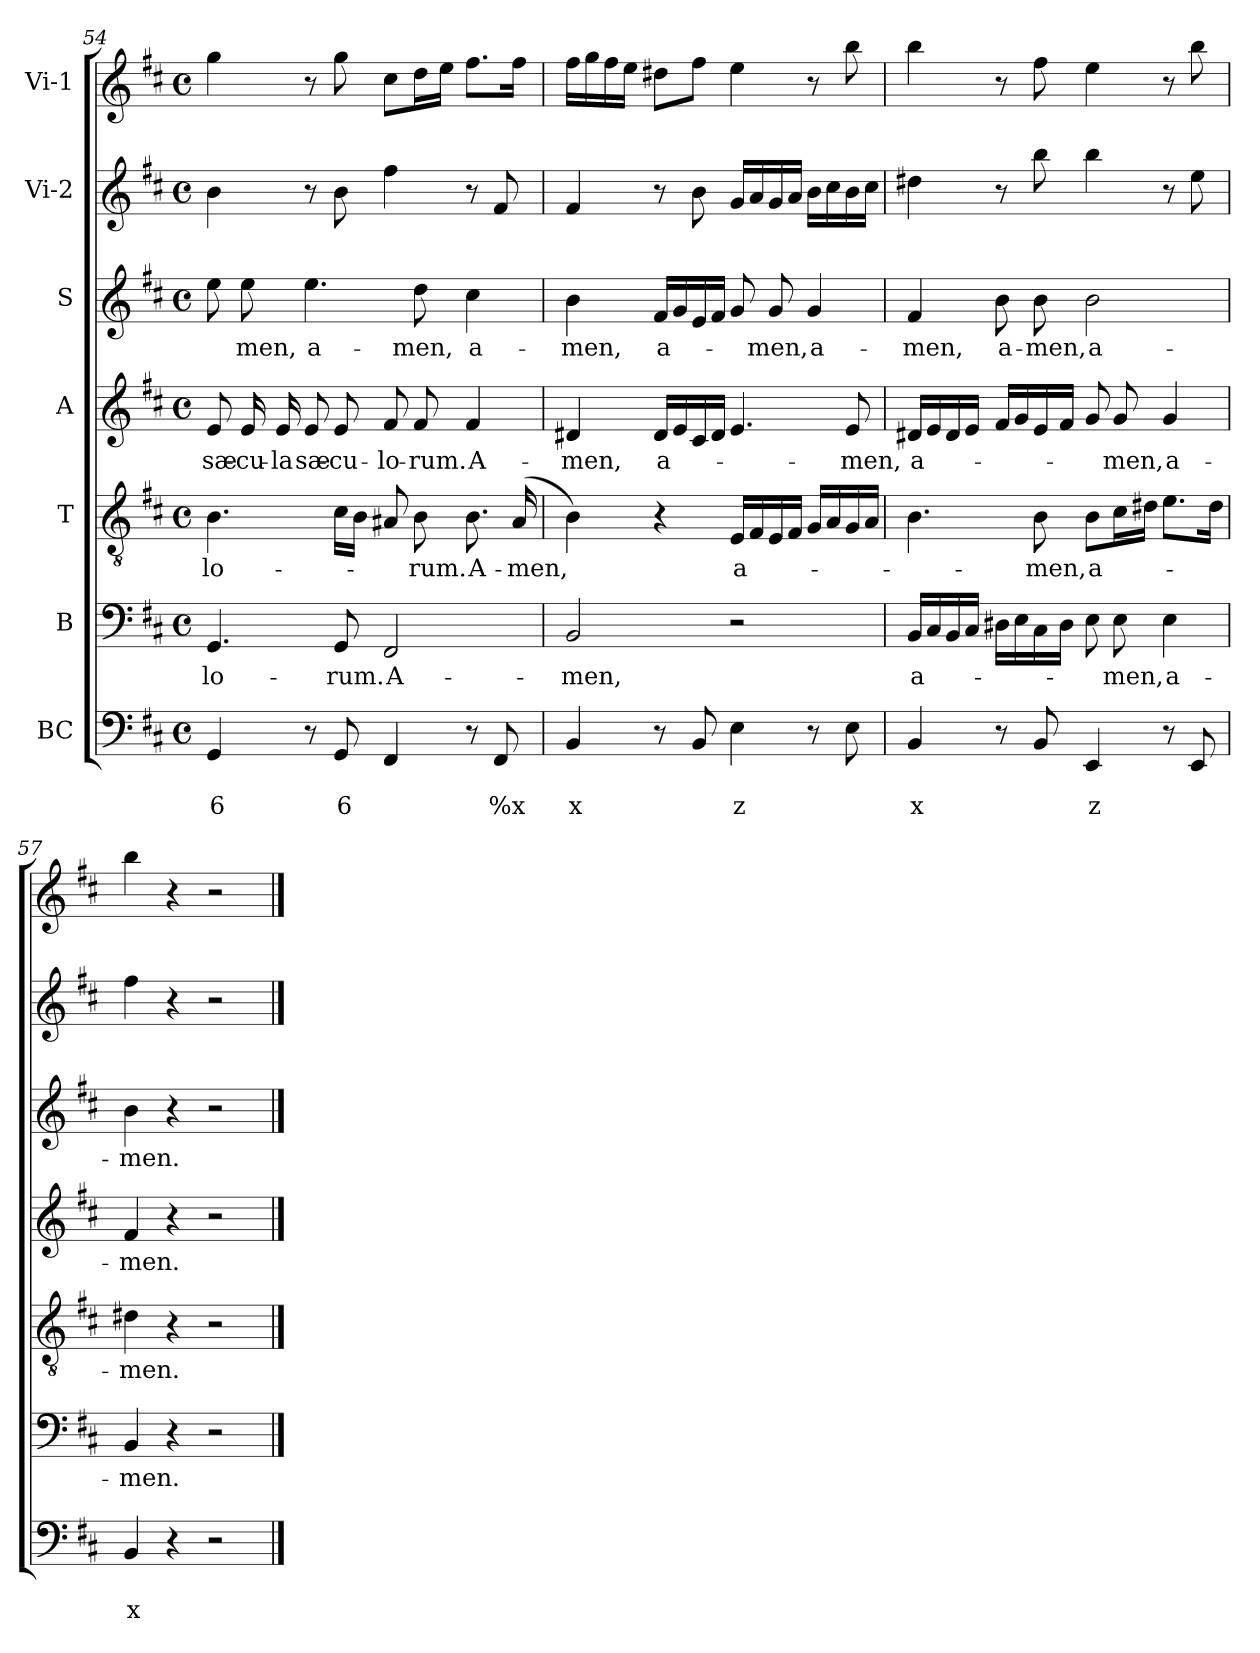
**kern	**text	**text	**kern	**text	**kern	**text	**kern	**text	**kern	**text	**kern	**kern
*part7	*part7	*part7	*part6	*part6	*part5	*part5	*part4	*part4	*part3	*part3	*part2	*part1
*staff7	*staff7	*staff7	*staff6	*staff6	*staff5	*staff5	*staff4	*staff4	*staff3	*staff3	*staff2	*staff1
*I"BC	*	*	*I"B	*	*I"T	*	*I"A	*	*I"S	*	*I"Vi-2	*I"Vi-1
!!LO:LB:g=z
*clefF4	*	*	*clefF4	*	*clefGv2	*	*clefG2	*	*clefG2	*	*clefG2	*clefG2
*k[f#c#]	*	*	*k[f#c#]	*	*k[f#c#]	*	*k[f#c#]	*	*k[f#c#]	*	*k[f#c#]	*k[f#c#]
*D:	*	*	*D:	*	*D:	*	*D:	*	*D:	*	*D:	*D:
*M4/4	*	*	*M4/4	*	*M4/4	*	*M4/4	*	*M4/4	*	*M4/4	*M4/4
*met(c)	*	*	*met(c)	*	*met(c)	*	*met(c)	*	*met(c)	*	*met(c)	*met(c)
=54	=54	=54	=54	=54	=54	=54	=54	=54	=54	=54	=54	=54
!	!	!LO:LY:b	!	!LO:LY:b	!	!LO:LY:b	!	!LO:LY:b	!	!	!	!
4GG/	.	6	4.GG/	-lo-	4.B\	-lo-	8e/	sæ-	8ee\	.	4b\	4gg\
!	!	!	!	!	!	!	!	!LO:LY:b	!	!LO:LY:b	!	!
.	.	.	.	.	.	.	16e/	-cu-	8ee\	-men,	.	.
!	!	!	!	!	!	!	!	!LO:LY:b	!	!	!	!
.	.	.	.	.	.	.	16e/	-la	.	.	.	.
!	!	!	!	!	!	!	!	!LO:LY:b	!	!LO:LY:b	!	!
8r	.	.	.	.	.	.	8e/	sæ-	4.ee\	a-	8r	8r
!	!	!LO:LY:b	!	!LO:LY:b	!	!	!	!LO:LY:b	!	!	!	!
8GG/	.	6	8GG/	-rum.	16c#\LL	.	8e/	-cu-	.	.	8b\	8gg\
.	.	.	.	.	16B\JJ	.	.	.	.	.	.	.
!	!	!	!	!LO:LY:b	!	!	!	!LO:LY:b	!	!	!	!
4FF#/	.	.	2FF#/	A-	8A#X/	.	8f#/	-lo-	.	.	4ff#\	8cc#\L
!	!	!	!	!	!	!LO:LY:b	!	!LO:LY:b	!	!LO:LY:b	!	!
.	.	.	.	.	8B\	-rum.	8f#/	-rum.	8dd\	-men,	.	16dd\L
.	.	.	.	.	.	.	.	.	.	.	.	16ee\JJ
!	!	!	!	!	!	!LO:LY:b	!	!LO:LY:b	!	!LO:LY:b	!	!
8r	.	.	.	.	8.B\	A-	4f#/	A-	4cc#\	a-	8r	8.ff#\L
!	!	!LO:LY:b	!	!	!	!	!	!	!	!	!	!
8FF#/	.	%x	.	.	.	.	.	.	.	.	8f#/	.
!	!	!	!	!	!	!LO:LY:b	!	!	!	!	!	!
.	.	.	.	.	(>16A#/	-men,	.	.	.	.	.	16ff#\Jk
=55	=55	=55	=55	=55	=55	=55	=55	=55	=55	=55	=55	=55
!	!	!LO:LY:b	!	!LO:LY:b	!	!	!	!LO:LY:b	!	!LO:LY:b	!	!
4BB/	.	x	2BB/	-men,	4B\)	.	4d#X/	-men,	4b\	-men,	4f#/	16ff#\LL
.	.	.	.	.	.	.	.	.	.	.	.	16gg\
.	.	.	.	.	.	.	.	.	.	.	.	16ff#\
.	.	.	.	.	.	.	.	.	.	.	.	16ee\JJ
!	!	!	!	!	!	!	!	!LO:LY:b	!	!LO:LY:b	!	!
8r	.	.	.	.	4r	.	16d#/LL	a-	16f#/LL	a-	8r	8dd#X\L
.	.	.	.	.	.	.	16e/	.	16g/	.	.	.
8BB/	.	.	.	.	.	.	16c#/	.	16e/	.	8b\	8ff#\J
.	.	.	.	.	.	.	16d#/JJ	.	16f#/JJ	.	.	.
!	!	!LO:LY:b	!	!	!	!LO:LY:b	!	!	!	!	!	!
4E\	.	z	2r	.	16E/LL	a-	4.e/	.	8g/	.	16g/LL	4ee\
.	.	.	.	.	16F#/	.	.	.	.	.	16a/	.
!	!	!	!	!	!	!	!	!	!	!LO:LY:b	!	!
.	.	.	.	.	16E/	.	.	.	8g/	-men,	16g/	.
.	.	.	.	.	16F#/JJ	.	.	.	.	.	16a/JJ	.
!	!	!	!	!	!	!	!	!	!	!LO:LY:b	!	!
8r	.	.	.	.	16G/LL	.	.	.	4g/	a-	16b\LL	8r
.	.	.	.	.	16A/	.	.	.	.	.	16cc#\	.
!	!	!	!	!	!	!	!	!LO:LY:b	!	!	!	!
8E\	.	.	.	.	16G/	.	8e/	-men,	.	.	16b\	8bb\
.	.	.	.	.	16A/JJ	.	.	.	.	.	16cc#\JJ	.
=56	=56	=56	=56	=56	=56	=56	=56	=56	=56	=56	=56	=56
!	!	!LO:LY:b	!	!LO:LY:b	!	!	!	!LO:LY:b	!	!LO:LY:b	!	!
4BB/	.	x	16BB/LL	a-	4.B\	.	16d#X/LL	a-	4f#/	-men,	4dd#X\	4bb\
.	.	.	16C#/	.	.	.	16e/	.	.	.	.	.
.	.	.	16BB/	.	.	.	16d#/	.	.	.	.	.
.	.	.	16C#/JJ	.	.	.	16e/JJ	.	.	.	.	.
!	!	!	!	!	!	!	!	!	!	!LO:LY:b	!	!
8r	.	.	16D#X\LL	.	.	.	16f#/LL	.	8b\	a-	8r	8r
.	.	.	16E\	.	.	.	16g/	.	.	.	.	.
!	!	!	!	!	!	!LO:LY:b	!	!	!	!LO:LY:b	!	!
8BB/	.	.	16C#\	.	8B\	-men,	16e/	.	8b\	-men,	8bb\	8ff#\
.	.	.	16D#\JJ	.	.	.	16f#/JJ	.	.	.	.	.
!	!	!LO:LY:b	!	!	!	!LO:LY:b	!	!	!	!LO:LY:b	!	!
4EE/	.	z	8E\	.	8B\L	a-	8g/	.	2b\	a-	4bb\	4ee\
!	!	!	!	!LO:LY:b	!	!	!	!LO:LY:b	!	!	!	!
.	.	.	8E\	-men,	16c#\L	.	8g/	-men,	.	.	.	.
.	.	.	.	.	16d#X\JJ	.	.	.	.	.	.	.
!	!	!	!	!LO:LY:b	!	!	!	!LO:LY:b	!	!	!	!
8r	.	.	4E\	a-	8.e\L	.	4g/	a-	.	.	8r	8r
8EE/	.	.	.	.	.	.	.	.	.	.	8ee\	8bb\
.	.	.	.	.	16d#\Jk	.	.	.	.	.	.	.
=57	=57	=57	=57	=57	=57	=57	=57	=57	=57	=57	=57	=57
!	!	!LO:LY:b	!	!LO:LY:b	!	!LO:LY:b	!	!LO:LY:b	!	!LO:LY:b	!	!
4BB/	.	x	4BB/	-men.	4d#X\	-men.	4f#/	-men.	4b\	-men.	4ff#\	4bb\
4r	.	.	4r	.	4r	.	4r	.	4r	.	4r	4r
2r	.	.	2r	.	2r	.	2r	.	2r	.	2r	2r
==	==	==	==	==	==	==	==	==	==	==	==	==
*-	*-	*-	*-	*-	*-	*-	*-	*-	*-	*-	*-	*-
